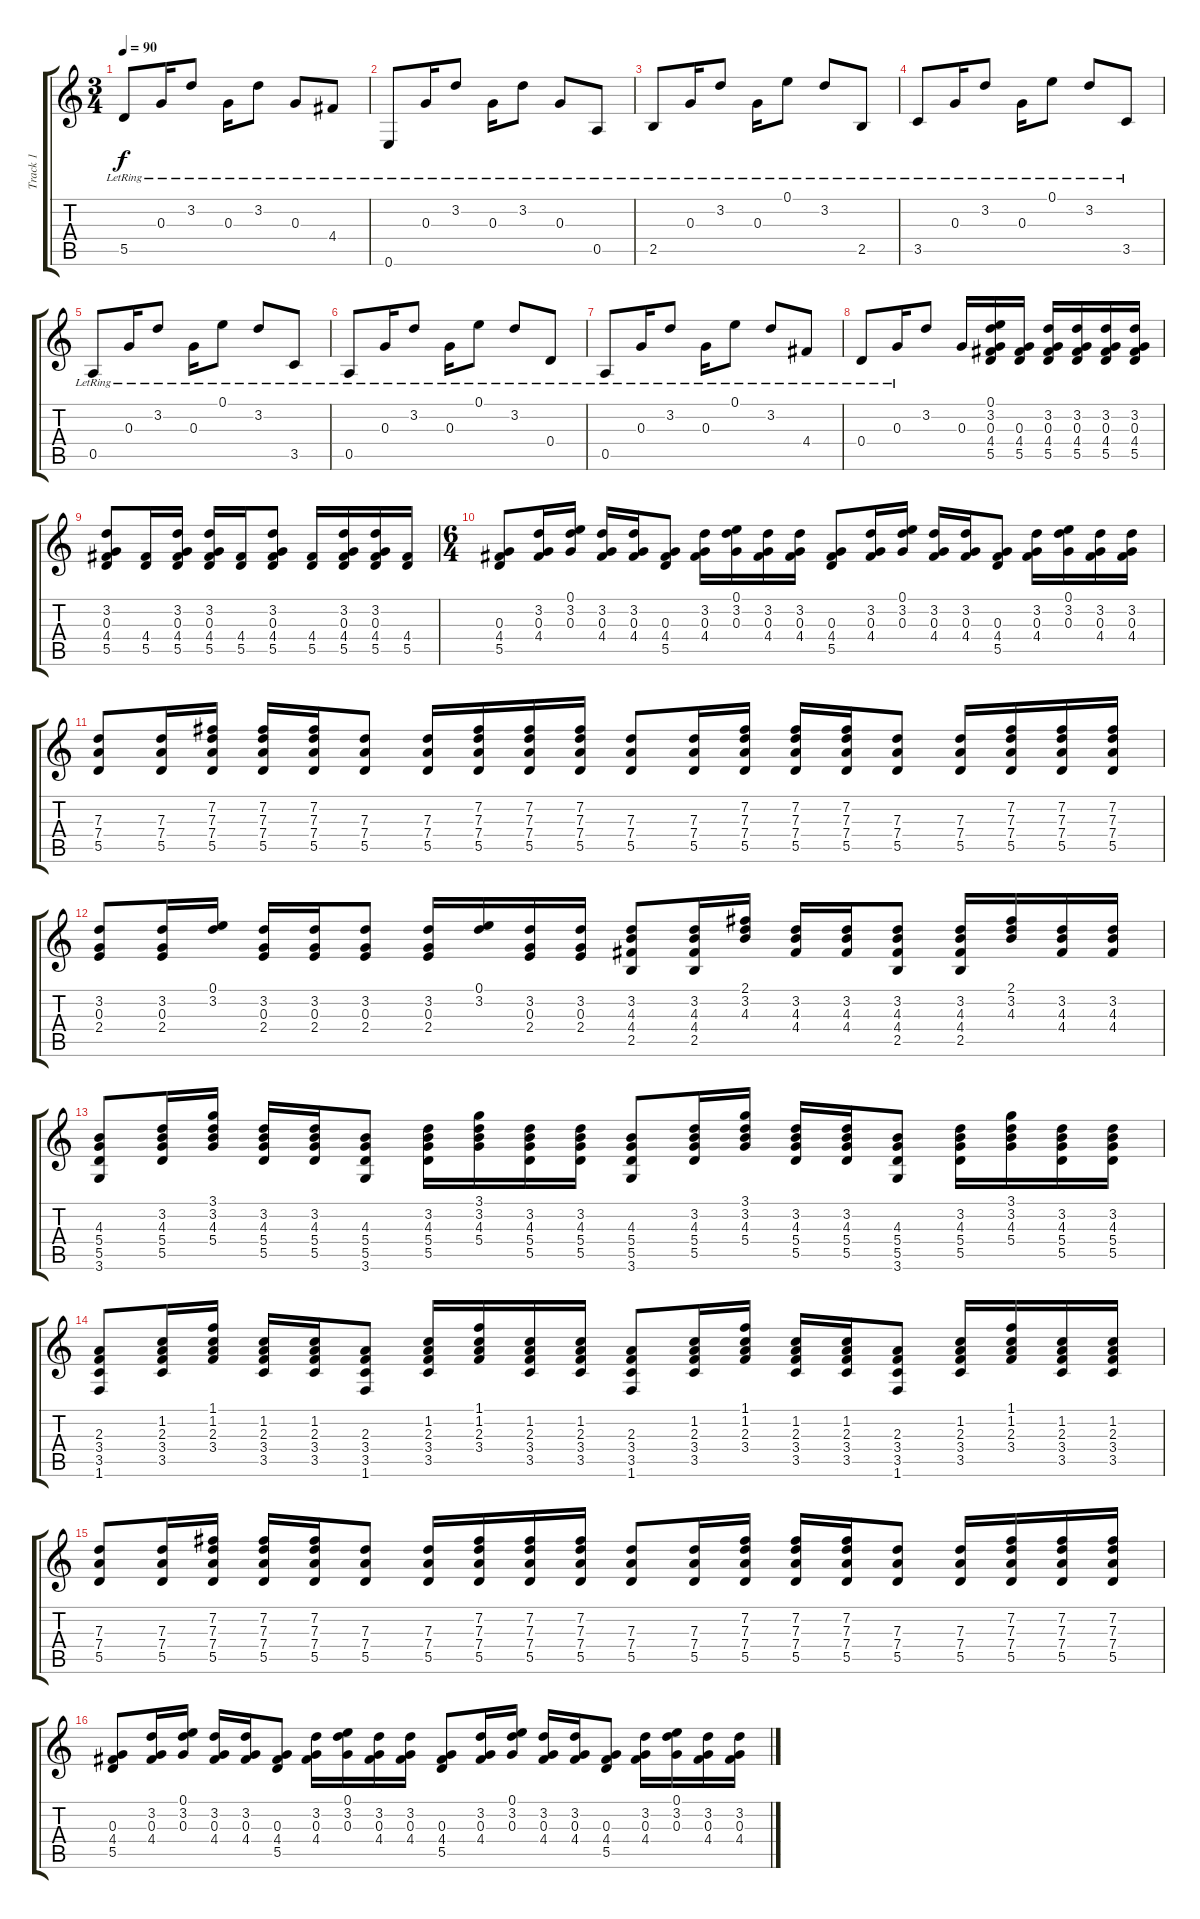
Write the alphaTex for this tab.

\track ("Track 1" "Track 1") {instrument acousticguitarnylon}
\staff {score tabs}
\tuning (E4 B3 G3 D3 A2 E2) {hide}
\ts (3 4)
\tempo 90
\clef g2
\ks c
5.5{lr}.8{dy f} 0.3{lr}.16 3.2{lr}.8 0.3{lr}.16 3.2{lr}.8 0.3{lr}.8 4.4{lr}.8 |
0.6{lr}.8 0.3{lr}.16 3.2{lr}.8 0.3{lr}.16 3.2{lr}.8 0.3{lr}.8 0.5{lr}.8 |
2.5{lr}.8 0.3{lr}.16 3.2{lr}.8 0.3{lr}.16 0.1{lr}.8 3.2{lr}.8 2.5{lr}.8 |
3.5{lr}.8 0.3{lr}.16 3.2{lr}.8 0.3{lr}.16 0.1{lr}.8 3.2{lr}.8 3.5{lr}.8 |
0.5{lr}.8 0.3{lr}.16 3.2{lr}.8 0.3{lr}.16 0.1{lr}.8 3.2{lr}.8 3.5{lr}.8 |
0.5{lr}.8 0.3{lr}.16 3.2{lr}.8 0.3{lr}.16 0.1{lr}.8 3.2{lr}.8 0.4{lr}.8 |
0.5{lr}.8 0.3{lr}.16 3.2{lr}.8 0.3{lr}.16 0.1{lr}.8 3.2{lr}.8 4.4{lr}.8 |
0.4{lr}.8 0.3{lr}.16 3.2.8 0.3.16 (0.1 3.2 0.3 4.4 5.5).16 (0.3 4.4 5.5).16 (3.2 0.3 4.4 5.5).16 (3.2 0.3 4.4 5.5).16 (3.2 0.3 4.4 5.5).16 (3.2 0.3 4.4 5.5).16 |
(3.2 0.3 4.4 5.5).8 (4.4 5.5).16 (3.2 0.3 4.4 5.5).16 (3.2 0.3 4.4 5.5).16 (4.4 5.5).16 (3.2 0.3 4.4 5.5).8 (4.4 5.5).16 (3.2 0.3 4.4 5.5).16 (3.2 0.3 4.4 5.5).16 (4.4 5.5).16 |
\ts (6 4)
(0.3 4.4 5.5).8 (3.2 0.3 4.4).16 (0.1 3.2 0.3).16 (3.2 0.3 4.4).16 (3.2 0.3 4.4).16 (0.3 4.4 5.5).8 (3.2 0.3 4.4).16 (0.1 3.2 0.3).16 (3.2 0.3 4.4).16 (3.2 0.3 4.4).16 (0.3 4.4 5.5).8 (3.2 0.3 4.4).16 (0.1 3.2 0.3).16 (3.2 0.3 4.4).16 (3.2 0.3 4.4).16 (0.3 4.4 5.5).8 (3.2 0.3 4.4).16 (0.1 3.2 0.3).16 (3.2 0.3 4.4).16 (3.2 0.3 4.4).16 |
(7.3 7.4 5.5).8 (7.3 7.4 5.5).16 (7.2 7.3 7.4 5.5).16 (7.2 7.3 7.4 5.5).16 (7.2 7.3 7.4 5.5).16 (7.3 7.4 5.5).8 (7.3 7.4 5.5).16 (7.2 7.3 7.4 5.5).16 (7.2 7.3 7.4 5.5).16 (7.2 7.3 7.4 5.5).16 (7.3 7.4 5.5).8 (7.3 7.4 5.5).16 (7.2 7.3 7.4 5.5).16 (7.2 7.3 7.4 5.5).16 (7.2 7.3 7.4 5.5).16 (7.3 7.4 5.5).8 (7.3 7.4 5.5).16 (7.2 7.3 7.4 5.5).16 (7.2 7.3 7.4 5.5).16 (7.2 7.3 7.4 5.5).16 |
(3.2 0.3 2.4).8 (3.2 0.3 2.4).16 (0.1 3.2).16 (3.2 0.3 2.4).16 (3.2 0.3 2.4).16 (3.2 0.3 2.4).8 (3.2 0.3 2.4).16 (0.1 3.2).16 (3.2 0.3 2.4).16 (3.2 0.3 2.4).16 (3.2 4.3 4.4 2.5).8 (3.2 4.3 4.4 2.5).16 (2.1 3.2 4.3).16 (3.2 4.3 4.4).16 (3.2 4.3 4.4).16 (3.2 4.3 4.4 2.5).8 (3.2 4.3 4.4 2.5).16 (2.1 3.2 4.3).16 (3.2 4.3 4.4).16 (3.2 4.3 4.4).16 |
(4.3 5.4 5.5 3.6).8 (3.2 4.3 5.4 5.5).16 (3.1 3.2 4.3 5.4).16 (3.2 4.3 5.4 5.5).16 (3.2 4.3 5.4 5.5).16 (4.3 5.4 5.5 3.6).8 (3.2 4.3 5.4 5.5).16 (3.1 3.2 4.3 5.4).16 (3.2 4.3 5.4 5.5).16 (3.2 4.3 5.4 5.5).16 (4.3 5.4 5.5 3.6).8 (3.2 4.3 5.4 5.5).16 (3.1 3.2 4.3 5.4).16 (3.2 4.3 5.4 5.5).16 (3.2 4.3 5.4 5.5).16 (4.3 5.4 5.5 3.6).8 (3.2 4.3 5.4 5.5).16 (3.1 3.2 4.3 5.4).16 (3.2 4.3 5.4 5.5).16 (3.2 4.3 5.4 5.5).16 |
(2.3 3.4 3.5 1.6).8 (1.2 2.3 3.4 3.5).16 (1.1 1.2 2.3 3.4).16 (1.2 2.3 3.4 3.5).16 (1.2 2.3 3.4 3.5).16 (2.3 3.4 3.5 1.6).8 (1.2 2.3 3.4 3.5).16 (1.1 1.2 2.3 3.4).16 (1.2 2.3 3.4 3.5).16 (1.2 2.3 3.4 3.5).16 (2.3 3.4 3.5 1.6).8 (1.2 2.3 3.4 3.5).16 (1.1 1.2 2.3 3.4).16 (1.2 2.3 3.4 3.5).16 (1.2 2.3 3.4 3.5).16 (2.3 3.4 3.5 1.6).8 (1.2 2.3 3.4 3.5).16 (1.1 1.2 2.3 3.4).16 (1.2 2.3 3.4 3.5).16 (1.2 2.3 3.4 3.5).16 |
(7.3 7.4 5.5).8 (7.3 7.4 5.5).16 (7.2 7.3 7.4 5.5).16 (7.2 7.3 7.4 5.5).16 (7.2 7.3 7.4 5.5).16 (7.3 7.4 5.5).8 (7.3 7.4 5.5).16 (7.2 7.3 7.4 5.5).16 (7.2 7.3 7.4 5.5).16 (7.2 7.3 7.4 5.5).16 (7.3 7.4 5.5).8 (7.3 7.4 5.5).16 (7.2 7.3 7.4 5.5).16 (7.2 7.3 7.4 5.5).16 (7.2 7.3 7.4 5.5).16 (7.3 7.4 5.5).8 (7.3 7.4 5.5).16 (7.2 7.3 7.4 5.5).16 (7.2 7.3 7.4 5.5).16 (7.2 7.3 7.4 5.5).16 |
(0.3 4.4 5.5).8 (3.2 0.3 4.4).16 (0.1 3.2 0.3).16 (3.2 0.3 4.4).16 (3.2 0.3 4.4).16 (0.3 4.4 5.5).8 (3.2 0.3 4.4).16 (0.1 3.2 0.3).16 (3.2 0.3 4.4).16 (3.2 0.3 4.4).16 (0.3 4.4 5.5).8 (3.2 0.3 4.4).16 (0.1 3.2 0.3).16 (3.2 0.3 4.4).16 (3.2 0.3 4.4).16 (0.3 4.4 5.5).8 (3.2 0.3 4.4).16 (0.1 3.2 0.3).16 (3.2 0.3 4.4).16 (3.2 0.3 4.4).16
